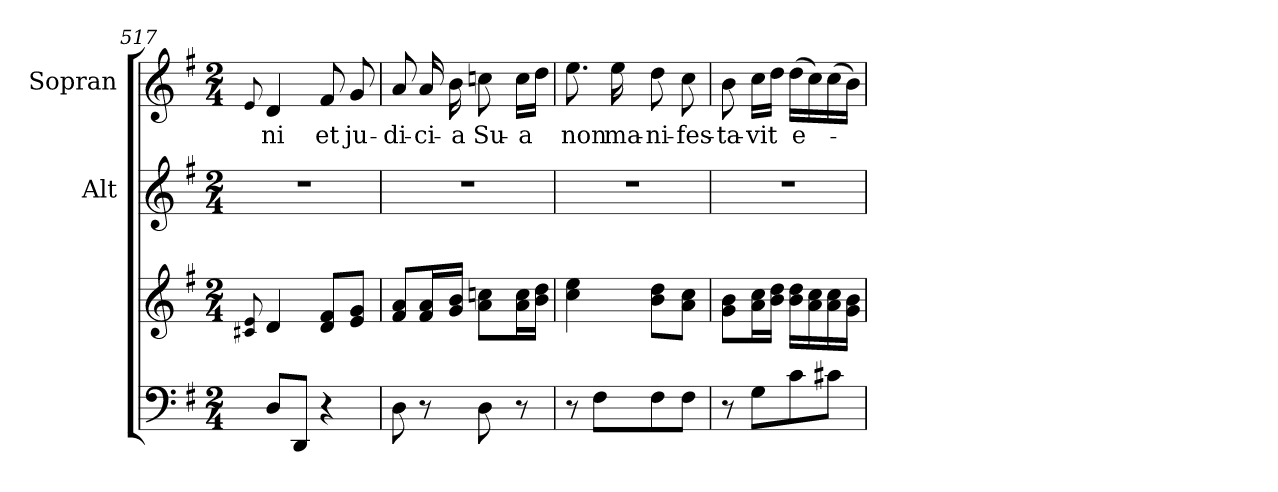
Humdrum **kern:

**kern	**kern	**kern	**kern	**text
*part3	*part3	*part2	*part1	*part1
*staff4	*staff3	*staff2	*staff1	*staff1
*	*	*I"Alt	*I"Sopran	*
*	*	*I'A.	*I'S.	*
*clefF4	*clefG2	*clefG2	*clefG2	*
*k[f#]	*k[f#]	*k[f#]	*k[f#]	*
*G:	*G:	*G:	*G:	*
*M2/4	*M2/4	*M2/4	*M2/4	*
=517	=517	=517	=517	=517
.	8qqc#X/ 8qqe/	.	8qqe/	.
!	!	!	!	!LO:LY:b
8D/L	4d/	2r	4d/	-ni
8DD/J	.	.	.	.
!	!	!	!	!LO:LY:b
4r	8d/ 8f#/L	.	8f#/	et
!	!	!	!	!LO:LY:b
.	8e/ 8g/J	.	8g/	ju-
=518	=518	=518	=518	=518
!	!	!	!	!LO:LY:b
8D\	8f#/ 8a/L	2r	8a/	-di-
!	!	!	!	!LO:LY:b
8r	16f#/ 16a/L	.	16a/	-ci-
!	!	!	!	!LO:LY:b
.	16g/ 16b/JJ	.	16b\	-a
!	!	!	!	!LO:LY:b
8D\	8a\ 8ccn\L	.	8ccn\	Su-
!	!	!	!	!LO:LY:b
8r	16a\ 16cc\L	.	16cc\LL	-a
.	16b\ 16dd\JJ	.	16dd\JJ	.
=519	=519	=519	=519	=519
!	!	!	!	!LO:LY:b
8r	4cc\ 4ee\	2r	8.ee\	non
8F#\L	.	.	.	.
!	!	!	!	!LO:LY:b
.	.	.	16ee\	ma-
!	!	!	!	!LO:LY:b
8F#\	8b\ 8dd\L	.	8dd\	-ni-
!	!	!	!	!LO:LY:b
8F#\J	8a\ 8cc\J	.	8cc\	-fes-
!!LO:LB:g=z
=520	=520	=520	=520	=520
!	!	!	!	!LO:LY:b
8r	8g\ 8b\L	2r	8b\	-ta-
!	!	!	!	!LO:LY:b
8G\L	16a\ 16cc\L	.	16cc\LL	-vit
.	16b\ 16dd\JJ	.	16dd\JJ	.
!	!	!	!	!LO:LY:b
8c\	16b\ 16dd\LL	.	(>16dd\LL	e-
.	16a\ 16cc\	.	16cc\)	.
8c#X\J	16a\ 16cc\	.	(>16cc\	.
.	16g\ 16b\JJ	.	16b\JJ)	.
=	=	=	=	=
*-	*-	*-	*-	*-
